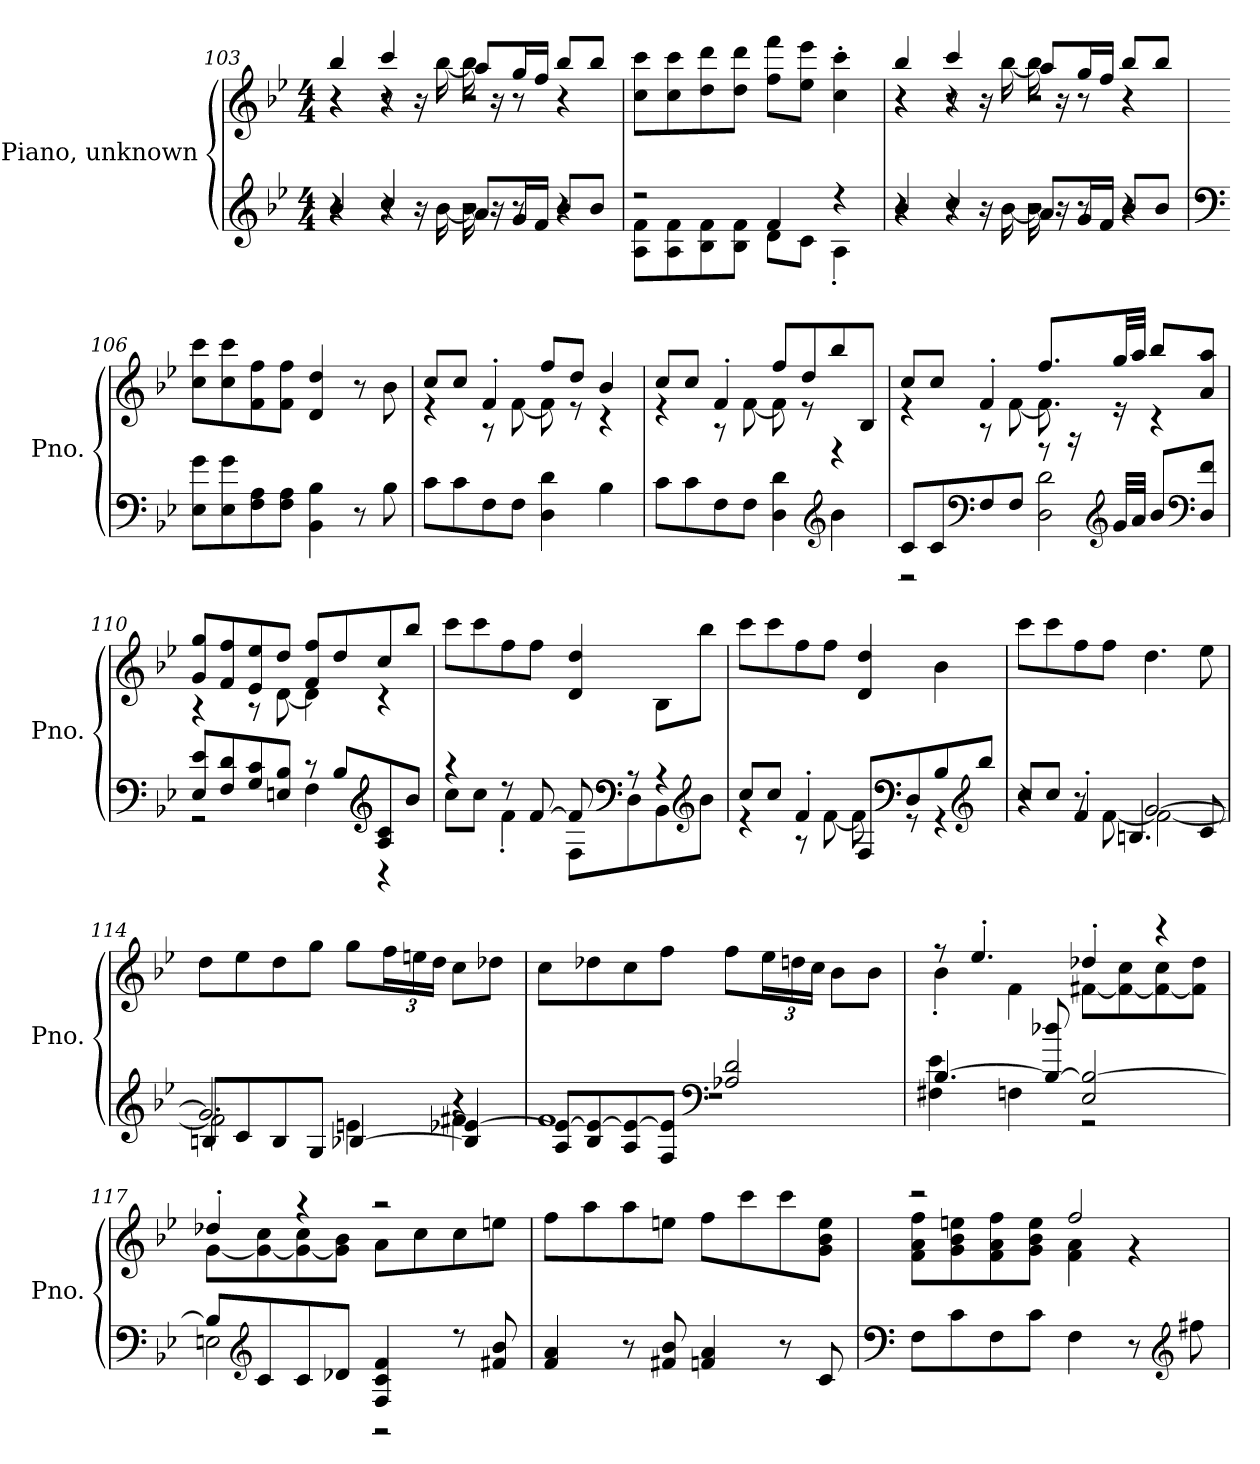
**kern	**kern
*part1	*part1
*staff2	*staff1
*I"Piano, unknown	*
*I'Pno.	*
!!LO:LB:g=z
*clefG2	*clefG2
*k[b-e-]	*k[b-e-]
*M4/4	*M4/4
=103	=103
*^	*^
*	*^	*	*^
4r	4r	4b-/	4r	4r	4bb-/
4cc/	8r	4r	4ccc/	8r	4r
.	16r	.	.	16r	.
.	[16b-\	.	.	[16bb-\	.
2r	16b-\]	8a/L	2r	16bb-\]	8aa/L
.	16r	.	.	16r	.
.	8r	16g/L	.	8r	16gg/L
.	.	16f/JJ	.	.	16ff/JJ
.	4r	8b-/L	.	4r	8bb-/L
.	.	8b-/J	.	.	8bb-/J
*	*v	*v	*	*	*
*	*	*v	*v	*v
=104	=104	=104
2r	8A\ 8f\L	8cc\ 8ccc\L
.	8A\ 8f\	8cc\ 8ccc\
.	8B-\ 8f\	8dd\ 8ddd\
.	8B-\ 8f\J	8dd\ 8ddd\J
4f/	8d\L	8ff\ 8fff\L
.	8c\J	8ee-\ 8eee-\J
4r	4A'\	4cc\' 4ccc\'
=105	=105	=105
*	*^	*^
*	*	*	*	*^
4r	4r	4b-/	4r	4r	4bb-/
4cc/	8r	4r	4ccc/	8r	4r
.	16r	.	.	16r	.
.	[16b-\	.	.	[16bb-\	.
2r	16b-\]	8a/L	2r	16bb-\]	8aa/L
.	16r	.	.	16r	.
.	8r	16g/L	.	8r	16gg/L
.	.	16f/JJ	.	.	16ff/JJ
.	4r	8b-/L	.	4r	8bb-/L
.	.	8b-/J	.	.	8bb-/J
*v	*v	*v	*	*	*
*	*v	*v	*v
!!LO:LB:g=z
=106	=106
*clefF4	*
8E-\ 8g\L	8cc\ 8ccc\L
8E-\ 8g\	8cc\ 8ccc\
8F\ 8A\	8f\ 8ff\
8F\ 8A\J	8f\ 8ff\J
4BB-\ 4B-\	4d/ 4dd/
8r	8r
8B-\	8b-\
=107	=107
*	*^
8c\L	8cc/L	4r
8c\	8cc/J	.
8F\	4f'/	8r
8F\J	.	[8f\
4D\ 4d\	8ff/L	8f\]
.	8dd/J	8r
4B-\	4b-/	4r
=108	=108	=108
8c\L	8cc/L	4r
8c\	8cc/J	.
8F\	4f'/	8r
8F\J	.	[8f\
4D\ 4d\	8ff/L	8f\]
.	8dd/	8r
*clefG2	*	*
4b-\	8bb-/	4r
.	8B-/J	.
=109	=109	=109
*^	*	*
8c/L	2r	8cc/L	4r
8c/	.	8cc/J	.
*clefF4	*	*	*
8F/	.	4f'/	8r
8F/J	.	.	[8f\
8r	2D\ 2d\	8.ff/L	8.f\]
16r	.	.	.
*clefG2	*	*	*
32g/LLL	.	32gg/LL	16r
32a/JJJ	.	32aa/JJJ	.
8b-/L	.	8bb-/L	4r
*clefF4	*	*	*
8D/ 8f/J	.	8a/ 8aa/J	.
!!LO:LB:g=z	!!
=110	=110	=110	=110
8E-/ 8e-/L	2r	8g/ 8gg/L	4r
8F/ 8d/	.	8f/ 8ff/	.
8G/ 8c/	.	8e-/ 8ee-/	8r
8En/ 8B-/J	.	8dd/J	[8d\
8r	4F\	8f/ 8ff/L	4d\]
8B-/L	.	8dd/	.
*clefG2	*	*	*
8A/ 8c/	4r	8cc/	4r
8b-/J	.	8bb-/J	.
*	*	*v	*v
=111	=111	=111
4r	8cc\L	8ccc\L
.	8cc\J	8ccc\
8r	4f'\	8ff\
[8f/	.	8ff\J
8f/]	8F\L	4d/ 4dd/
*clefF4	*	*
8r	8D\	.
4r	8BB-\	8B-\L
*clefG2	*	*
.	8b-\J	8bb-\J
=112	=112	=112
8cc/L	4r	8ccc\L
8cc/J	.	8ccc\
4f'/	8r	8ff\
.	[8f\	8ff\J
8F/L	8f\]	4d/ 4dd/
*clefF4	*	*
8D/	8r	.
8B-/	4r	4b-\
*clefG2	*	*
8bb-/J	.	.
!!LO:LB:g=z
=113	=113	=113
*	*^	*
2r	4r	8cc/L	8ccc\L
.	.	8cc/J	8ccc\
.	8r	4f'/	8ff\
.	[8f\	.	8ff\J
[2g/	2f\_	4.Bn/	4.dd\
.	.	8c/	8ee-\
=114	=114	=114	=114
2.g/]	2f\]	8Bn/L	8dd\L
.	.	8c/	8ee-\
.	.	8B/	8dd\
.	.	8G/J	8gg\J
.	4en\	[4B-X/	8gg\L
*	*	*	*Xbrackettup
.	.	.	24ff\L
.	.	.	24een\
.	.	.	24dd\JJ
4r	4f#X\	4B-/] [4e-X/	8cc\L
.	.	.	8dd-X\J
=115	=115	=115	=115
1r	1f	8A/ 8e-/_L	8cc\L
.	.	8B-/ 8e-/_	8dd-X\
.	.	8A/ 8e-/_	8cc\
.	.	8F/ 8e-/]J	8ff\J
*clefF4	*	*	*
.	.	2A-X/ 2d/	8ff\L
.	.	.	24ee-\L
.	.	.	24ddn\
.	.	.	24cc\JJ
.	.	.	8b-\L
.	.	.	8b-\J
*	*v	*v	*
!!LO:PB:g=z
=116	=116	=116
*	*	*^
[4.B-/	4F#X\ 4e-\	8r	4b-'\
.	.	4.ee-'/	.
.	4Fn\	.	4f\
8B-/_ 8dd-X/	.	.	.
2E-/ 2B-/_	2r	4dd-X'/	[8f#X\L
.	.	.	8f#\_ 8cc\
.	.	4r	8f#\_ 8cc\
.	.	.	8f#\] 8dd-\J
=117	=117	=117	=117
8B-/L]	2En\	4dd-X'/	[8g\L
*clefG2	*	*	*
8c/	.	.	8g\_ 8cc\
8c/	.	4r	8g\_ 8cc\
8d-X/J	.	.	8g\] 8b-\J
4F/ 4c/ 4f/	2r	2r	8a\L
.	.	.	8cc\
8r	.	.	8cc\
8f#X/ 8b-/	.	.	8een\J
*v	*v	*	*
*	*v	*v
=118	=118
4f/ 4a/	8ff\L
.	8aa\
8r	8aa\
8f#X/ 8b-/	8een\J
4fn/ 4a/	8ff\L
.	8ccc\
8r	8ccc\
8c/	8g\ 8b-\ 8ee\J
!!LO:LB:g=z
=119	=119
*clefF4	*
*	*^
8F\L	2r	8f\ 8a\ 8ff\L
8c\	.	8g\ 8b-\ 8een\
8F\	.	8f\ 8a\ 8ff\
8c\J	.	8g\ 8b-\ 8ee\J
4F\	2ff/	4f\ 4a\
8r	.	4r
*clefG2	*	*
8ff#X\	.	.
*	*v	*v
=	=
*-	*-
